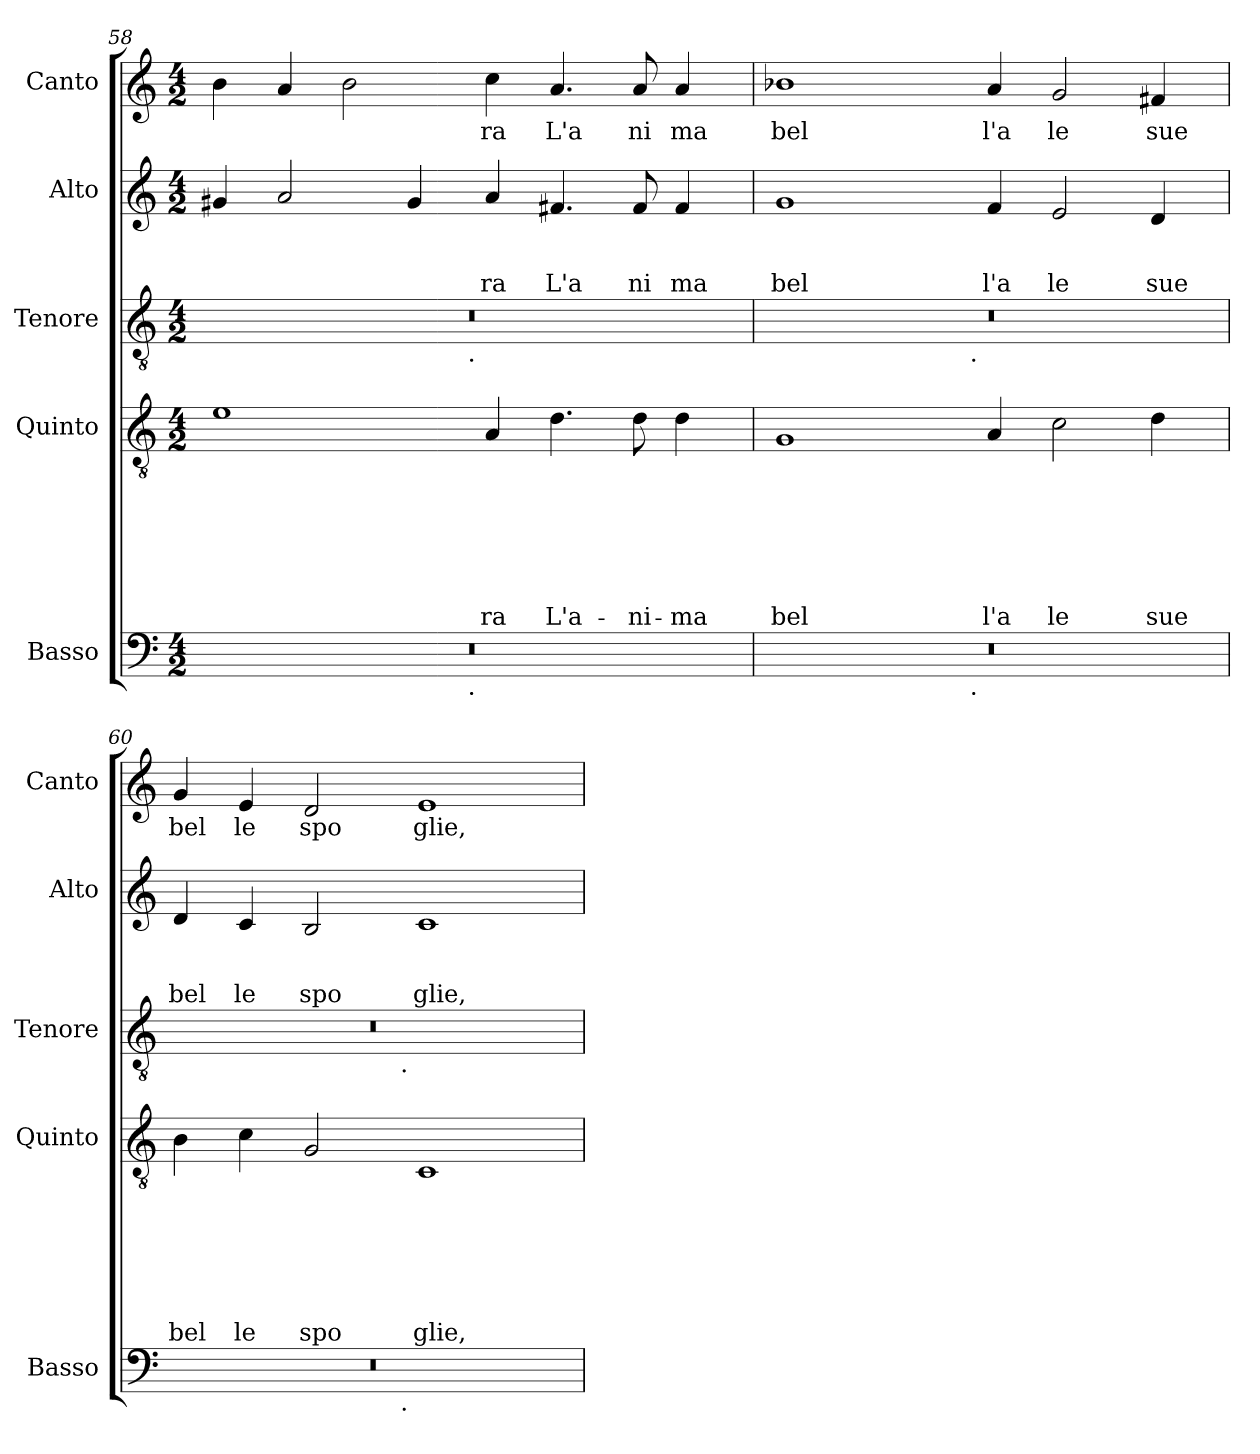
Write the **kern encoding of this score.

**kern	**kern	**text	**text	**text	**text	**text	**text	**text	**kern	**kern	**text	**text	**text	**kern	**text
*part5	*part4	*part4	*part4	*part4	*part4	*part4	*part4	*part4	*part3	*part2	*part2	*part2	*part2	*part1	*part1
*staff5	*staff4	*staff4	*staff4	*staff4	*staff4	*staff4	*staff4	*staff4	*staff3	*staff2	*staff2	*staff2	*staff2	*staff1	*staff1
*I"Basso	*I"Quinto	*	*	*	*	*	*	*	*I"Tenore	*I"Alto	*	*	*	*I"Canto	*
*I'Basso	*I'Quinto	*	*	*	*	*	*	*	*I'Tenore	*I'Alto	*	*	*	*I'Canto	*
*clefF4	*clefGv2	*	*	*	*	*	*	*	*clefGv2	*clefG2	*	*	*	*clefG2	*
*k[]	*k[]	*	*	*	*	*	*	*	*k[]	*k[]	*	*	*	*k[]	*
*C:	*C:	*	*	*	*	*	*	*	*C:	*C:	*	*	*	*C:	*
*M4/2	*M4/2	*	*	*	*	*	*	*	*M4/2	*M4/2	*	*	*	*M4/2	*
=58	=58	=58	=58	=58	=58	=58	=58	=58	=58	=58	=58	=58	=58	=58	=58
*^	*	*	*	*	*	*	*	*	*^	*	*	*	*	*	*
0r	2ryy	1e	.	.	.	.	.	.	.	0r	2ryy	4g#X/	.	.	.	4b\	.
.	.	.	.	.	.	.	.	.	.	.	.	2a/	.	.	.	4a/	.
.	4...ryy	.	.	.	.	.	.	.	.	.	4...ryy	.	.	.	.	2b\	.
.	.	.	.	.	.	.	.	.	.	.	.	4g#/	.	.	.	.	.
!	!	!	!	!	!	!	!	!	!	!	!LO:TX:b:t=.	!	!	!	!	!	!
!	!LO:TX:b:t=.	!	!	!	!	!	!	!	!	!	!	!	!	!	!	!	!
.	1ryy	.	.	.	.	.	.	.	.	.	1ryy	.	.	.	.	.	.
!	!	!	!	!	!	!	!	!	!LO:LY:b	!	!	!	!	!	!LO:LY:b	!	!LO:LY:b
.	.	4A/	.	.	.	.	.	.	-ra	.	.	4a/	.	.	ra	4cc\	ra
!	!	!	!	!	!	!	!	!	!LO:LY:b	!	!	!	!	!	!LO:LY:b	!	!LO:LY:b
.	.	4.d\	.	.	.	.	.	.	L'a-	.	.	4.f#X/	.	.	L'a	4.a/	L'a
!	!	!	!	!	!	!	!	!	!LO:LY:b	!	!	!	!	!	!LO:LY:b	!	!LO:LY:b
.	.	8d\	.	.	.	.	.	.	-ni-	.	.	8f#/	.	.	ni	8a/	ni
!	!	!	!	!	!	!	!	!	!LO:LY:b	!	!	!	!	!	!LO:LY:b	!	!LO:LY:b
.	.	4d\	.	.	.	.	.	.	-ma	.	.	4f#/	.	.	ma	4a/	ma
.	32ryy	.	.	.	.	.	.	.	.	.	32ryy	.	.	.	.	.	.
!!LO:LB:g=z
=59	=59	=59	=59	=59	=59	=59	=59	=59	=59	=59	=59	=59	=59	=59	=59	=59	=59
!	!	!	!	!	!	!	!	!	!LO:LY:b	!	!	!	!	!	!LO:LY:b	!	!LO:LY:b
0r	2ryy	1G	.	.	.	.	.	.	bel	0r	2ryy	1g	.	.	bel	1b-X	bel
.	4...ryy	.	.	.	.	.	.	.	.	.	4...ryy	.	.	.	.	.	.
!	!	!	!	!	!	!	!	!	!	!	!LO:TX:b:t=.	!	!	!	!	!	!
!	!LO:TX:b:t=.	!	!	!	!	!	!	!	!	!	!	!	!	!	!	!	!
.	1ryy	.	.	.	.	.	.	.	.	.	1ryy	.	.	.	.	.	.
!	!	!	!	!	!	!	!	!	!LO:LY:b	!	!	!	!	!	!LO:LY:b	!	!LO:LY:b
.	.	4A/	.	.	.	.	.	.	l'a	.	.	4f/	.	.	l'a	4a/	l'a
!	!	!	!	!	!	!	!	!	!LO:LY:b	!	!	!	!	!	!LO:LY:b	!	!LO:LY:b
.	.	2c\	.	.	.	.	.	.	le	.	.	2e/	.	.	le	2g/	le
!	!	!	!	!	!	!	!	!	!LO:LY:b	!	!	!	!	!	!LO:LY:b	!	!LO:LY:b
.	.	4d\	.	.	.	.	.	.	sue	.	.	4d/	.	.	sue	4f#X/	sue
.	32ryy	.	.	.	.	.	.	.	.	.	32ryy	.	.	.	.	.	.
=60	=60	=60	=60	=60	=60	=60	=60	=60	=60	=60	=60	=60	=60	=60	=60	=60	=60
!	!	!	!	!	!	!	!	!	!LO:LY:b	!	!	!	!	!	!LO:LY:b	!	!LO:LY:b
0r	2ryy	4B\	.	.	.	.	.	.	bel	0r	2ryy	4d/	.	.	bel	4g/	bel
!	!	!	!	!	!	!	!	!	!LO:LY:b	!	!	!	!	!	!LO:LY:b	!	!LO:LY:b
.	.	4c\	.	.	.	.	.	.	le	.	.	4c/	.	.	le	4e/	le
!	!	!	!	!	!	!	!	!	!LO:LY:b	!	!	!	!	!	!LO:LY:b	!	!LO:LY:b
.	4...ryy	2G/	.	.	.	.	.	.	spo	.	4...ryy	2B/	.	.	spo	2d/	spo
!	!	!	!	!	!	!	!	!	!	!	!LO:TX:b:t=.	!	!	!	!	!	!
!	!LO:TX:b:t=.	!	!	!	!	!	!	!	!	!	!	!	!	!	!	!	!
.	1ryy	.	.	.	.	.	.	.	.	.	1ryy	.	.	.	.	.	.
!	!	!	!	!	!	!	!	!	!LO:LY:b	!	!	!	!	!	!LO:LY:b	!	!LO:LY:b
.	.	1C	.	.	.	.	.	.	glie,	.	.	1c	.	.	glie,	1e	glie,
.	32ryy	.	.	.	.	.	.	.	.	.	32ryy	.	.	.	.	.	.
*v	*v	*	*	*	*	*	*	*	*	*v	*v	*	*	*	*	*	*
=	=	=	=	=	=	=	=	=	=	=	=	=	=	=	=
*-	*-	*-	*-	*-	*-	*-	*-	*-	*-	*-	*-	*-	*-	*-	*-
